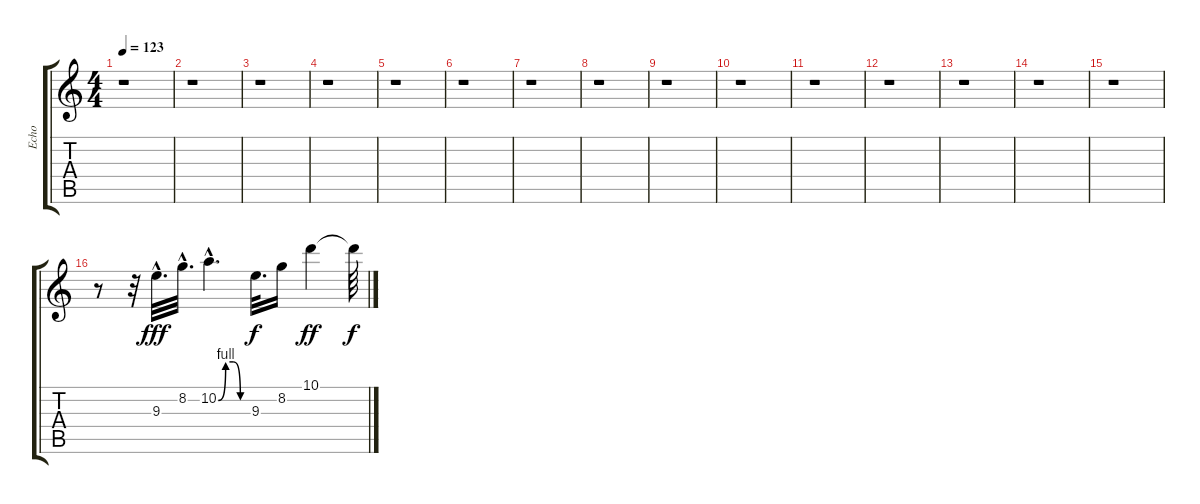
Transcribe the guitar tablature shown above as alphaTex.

\track ("Echo" "Echo") {instrument overdrivenguitar}
\staff {score tabs}
\tuning (E4 B3 G3 D3 A2 E2) {hide}
\ts (4 4)
\tempo 123
\clef g2
\ks c
r.1{dy fff} |
r.1 |
r.1 |
r.1 |
r.1 |
r.1 |
r.1 |
r.1 |
r.1 |
r.1 |
r.1 |
r.1 |
r.1 |
r.1 |
r.1 |
r.8 r.32 9.3{hac}.32{d} 8.2{hac}.32{d} 10.2{be (custom 0 0 15 4 30 4 45 0 60 0) hac}.4{d} 9.3.32{d dy f} 8.2.16 10.1.4{dy ff} 10.1{t}.64{dy f}
